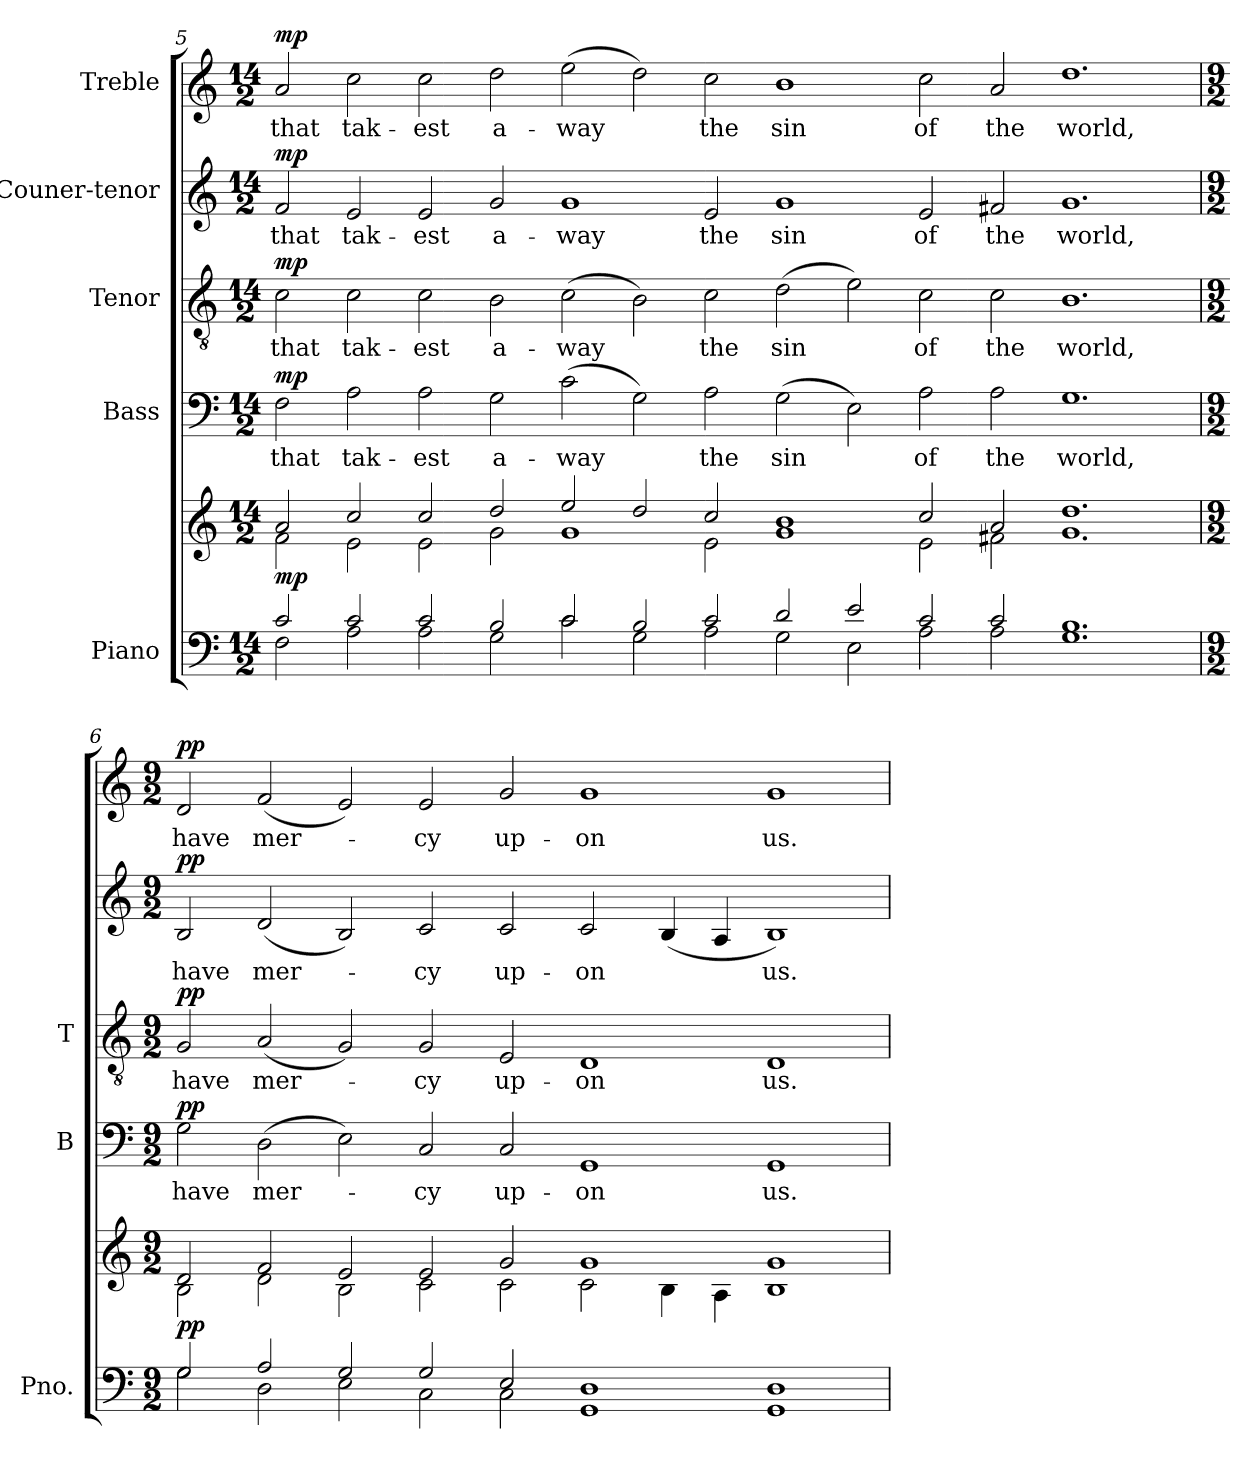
**kern	**kern	**dynam	**kern	**text	**dynam	**kern	**text	**dynam	**kern	**text	**dynam	**kern	**text	**dynam
*part5	*part5	*part5	*part4	*part4	*part4	*part3	*part3	*part3	*part2	*part2	*part2	*part1	*part1	*part1
*staff6	*staff5	*staff5/6	*staff4	*staff4	*staff4	*staff3	*staff3	*staff3	*staff2	*staff2	*staff2	*staff1	*staff1	*staff1
*I"Piano	*	*	*I"Bass	*	*	*I"Tenor	*	*	*I"Couner-tenor	*	*	*I"Treble	*	*
*I'Pno.	*	*	*I'B	*	*	*I'T	*	*	*	*	*	*	*	*
!!LO:LB:g=z
*clefF4	*clefG2	*	*clefF4	*	*	*clefGv2	*	*	*clefG2	*	*	*clefG2	*	*
*k[]	*k[]	*	*k[]	*	*	*k[]	*	*	*k[]	*	*	*k[]	*	*
*C:	*C:	*	*C:	*	*	*C:	*	*	*C:	*	*	*C:	*	*
*M14/2	*M14/2	*	*M14/2	*	*	*M14/2	*	*	*M14/2	*	*	*M14/2	*	*
=5	=5	=5	=5	=5	=5	=5	=5	=5	=5	=5	=5	=5	=5	=5
*^	*^	*	*	*	*	*	*	*	*	*	*	*	*	*
!	!	!	!	!LO:DY:a=2	!	!	!LO:DY:a	!	!	!LO:DY:a	!	!	!LO:DY:a	!	!	!LO:DY:a
2c/	2F\	2a/	2f\	mp	2F\	that	mp	2c\	that	mp	2f/	that	mp	2a/	that	mp
2c/	2A\	2cc/	2e\	.	2A\	tak-	.	2c\	tak-	.	2e/	tak-	.	2cc\	tak-	.
2c/	2A\	2cc/	2e\	.	2A\	est	.	2c\	est	.	2e/	est	.	2cc\	-est	.
2B/	2G\	2dd/	2g\	.	2G\	a-	.	2B\	a-	.	2g/	a-	.	2dd\	a-	.
2c/	2c\	2ee/	1g	.	(2c\	way	.	(2c\	way	.	1g	way	.	(2ee\	-way	.
2B/	2G\	2dd/	.	.	2G\)	.	.	2B\)	.	.	.	.	.	2dd\)	.	.
2c/	2A\	2cc/	2e\	.	2A\	the	.	2c\	the	.	2e/	the	.	2cc\	the	.
2d/	2G\	1b	1g	.	(2G\	sin	.	(2d\	sin	.	1g	sin	.	1b	sin	.
2e/	2E\	.	.	.	2E\)	.	.	2e\)	.	.	.	.	.	.	.	.
2c/	2A\	2cc/	2e\	.	2A\	of	.	2c\	of	.	2e/	of	.	2cc\	of	.
2c/	2A\	2a/	2f#X\	.	2A\	the	.	2c\	the	.	2f#X/	the	.	2a/	the	.
1.B	1.G	1.dd	1.g	.	1.G	world,	.	1.B	world,	.	1.g	world,	.	1.dd	world,	.
=6	=6	=6	=6	=6	=6	=6	=6	=6	=6	=6	=6	=6	=6	=6	=6	=6
*M9/2	*	*M9/2	*	*	*M9/2	*	*	*M9/2	*	*	*M9/2	*	*	*M9/2	*	*
!	!	!	!	!LO:DY:a=2	!	!	!LO:DY:a	!	!	!LO:DY:a	!	!	!LO:DY:a	!	!	!LO:DY:a
2G/	2G\	2d/	2B\	pp	2G\	have	pp	2G/	have	pp	2B/	have	pp	2d/	have	pp
2A/	2D\	2f/	2d\	.	(2D\	mer-	.	(2A/	mer-	.	(2d/	mer-	.	(2f/	mer-	.
2G/	2E\	2e/	2B\	.	2E\)	.	.	2G/)	.	.	2B/)	.	.	2e/)	.	.
2G/	2C\	2e/	2c\	.	2C/	cy	.	2G/	-cy	.	2c/	cy	.	2e/	-cy	.
2E/	2C\	2g/	2c\	.	2C/	up-	.	2E/	up-	.	2c/	up-	.	2g/	up-	.
1D	1GG	1g	2c\	.	1GG	on	.	1D	-on	.	2c/	on	.	1g	-on	.
.	.	.	4B\	.	.	.	.	.	.	.	(4B/	.	.	.	.	.
.	.	.	4A\	.	.	.	.	.	.	.	4A/	.	.	.	.	.
1D	1GG	1g	1B	.	1GG	us.	.	1D	us.	.	1B)	us.	.	1g	us.	.
*v	*v	*	*	*	*	*	*	*	*	*	*	*	*	*	*	*
*	*v	*v	*	*	*	*	*	*	*	*	*	*	*	*	*
=	=	=	=	=	=	=	=	=	=	=	=	=	=	=
*-	*-	*-	*-	*-	*-	*-	*-	*-	*-	*-	*-	*-	*-	*-
